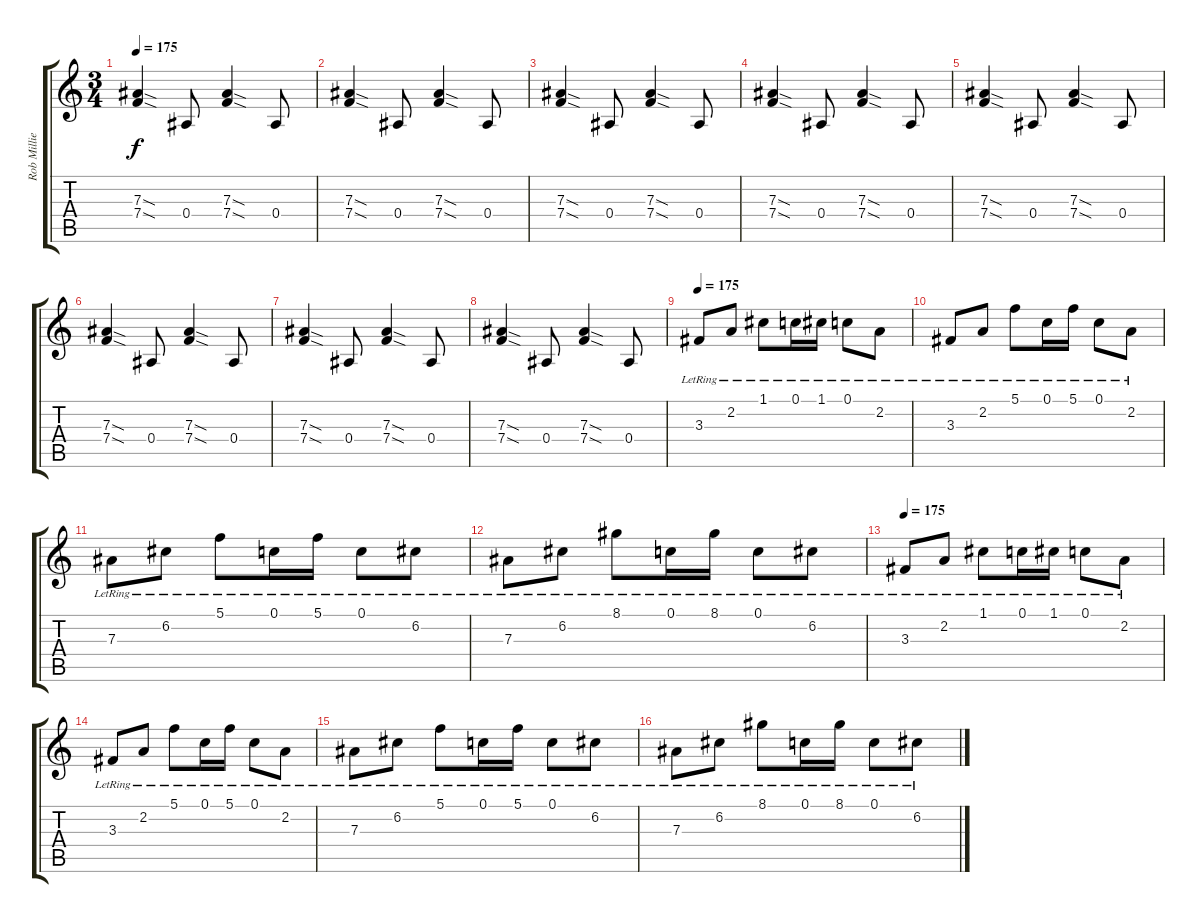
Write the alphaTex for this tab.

\track ("Rob Millie" "Rob Millie") {instrument distortionguitar}
\staff {score tabs}
\tuning (C4 G3 Eb3 Bb2 F2 C2) {hide}
\ts (3 4)
\tempo 175
\clef g2
\ks c
(7.3{sod} 7.4{sod}).4{dy f} 0.4.8 (7.3{sod} 7.4{sod}).4 0.4.8 |
(7.3{sod} 7.4{sod}).4 0.4.8 (7.3{sod} 7.4{sod}).4 0.4.8 |
(7.3{sod} 7.4{sod}).4 0.4.8 (7.3{sod} 7.4{sod}).4 0.4.8 |
(7.3{sod} 7.4{sod}).4 0.4.8 (7.3{sod} 7.4{sod}).4 0.4.8 |
(7.3{sod} 7.4{sod}).4 0.4.8 (7.3{sod} 7.4{sod}).4 0.4.8 |
(7.3{sod} 7.4{sod}).4 0.4.8 (7.3{sod} 7.4{sod}).4 0.4.8 |
(7.3{sod} 7.4{sod}).4 0.4.8 (7.3{sod} 7.4{sod}).4 0.4.8 |
(7.3{sod} 7.4{sod}).4 0.4.8 (7.3{sod} 7.4{sod}).4 0.4.8 |
\tempo 175
3.3{lr}.8 2.2{lr}.8 1.1{lr}.8 0.1{lr}.16 1.1{lr}.16 0.1{lr}.8 2.2{lr}.8 |
3.3{lr}.8 2.2{lr}.8 5.1{lr}.8 0.1{lr}.16 5.1{lr}.16 0.1{lr}.8 2.2{lr}.8 |
7.3{lr}.8 6.2{lr}.8 5.1{lr}.8 0.1{lr}.16 5.1{lr}.16 0.1{lr}.8 6.2{lr}.8 |
7.3{lr}.8 6.2{lr}.8 8.1{lr}.8 0.1{lr}.16 8.1{lr}.16 0.1{lr}.8 6.2{lr}.8 |
\tempo 175
3.3{lr}.8 2.2{lr}.8 1.1{lr}.8 0.1{lr}.16 1.1{lr}.16 0.1{lr}.8 2.2{lr}.8 |
3.3{lr}.8 2.2{lr}.8 5.1{lr}.8 0.1{lr}.16 5.1{lr}.16 0.1{lr}.8 2.2{lr}.8 |
7.3{lr}.8 6.2{lr}.8 5.1{lr}.8 0.1{lr}.16 5.1{lr}.16 0.1{lr}.8 6.2{lr}.8 |
7.3{lr}.8 6.2{lr}.8 8.1{lr}.8 0.1{lr}.16 8.1{lr}.16 0.1{lr}.8 6.2{lr}.8
